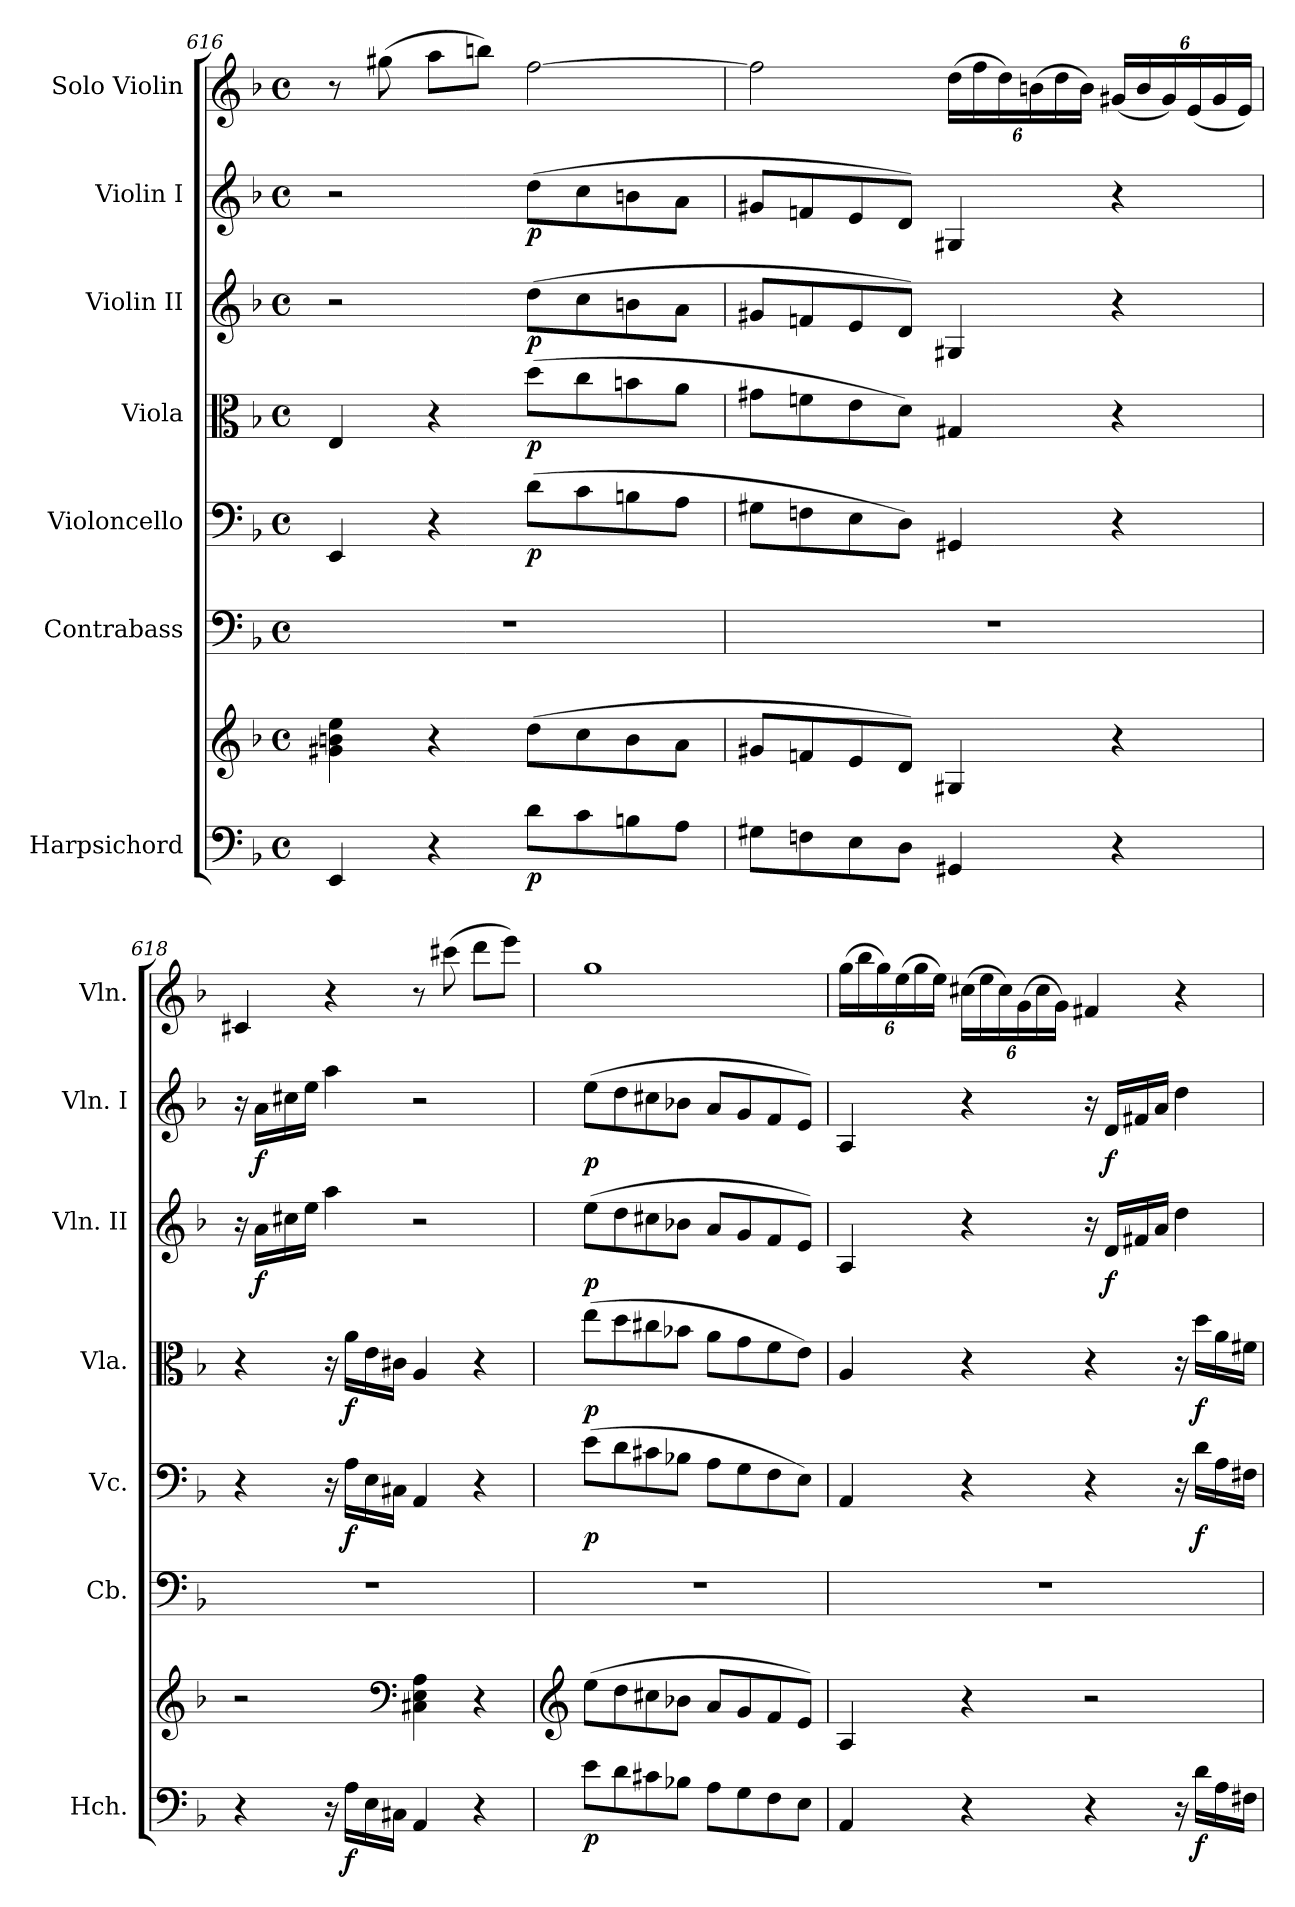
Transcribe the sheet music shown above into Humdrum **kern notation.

**kern	**kern	**dynam	**kern	**kern	**dynam	**kern	**dynam	**kern	**dynam	**kern	**dynam	**kern
*part7	*part7	*part7	*part6	*part5	*part5	*part4	*part4	*part3	*part3	*part2	*part2	*part1
*staff8	*staff7	*staff7/8	*staff6	*staff5	*staff5	*staff4	*staff4	*staff3	*staff3	*staff2	*staff2	*staff1
*I"Harpsichord	*	*	*I"Contrabass	*I"Violoncello	*	*I"Viola	*	*I"Violin II	*	*I"Violin I	*	*I"Solo Violin
*I'Hch.	*	*	*I'Cb.	*I'Vc.	*	*I'Vla.	*	*I'Vln. II	*	*I'Vln. I	*	*I'Vln.
*clefF4	*clefG2	*	*clefF4	*clefF4	*	*clefC3	*	*clefG2	*	*clefG2	*	*clefG2
*	*	*	*ITrd7c12	*	*	*	*	*	*	*	*	*
*k[b-]	*k[b-]	*	*k[b-]	*k[b-]	*	*k[b-]	*	*k[b-]	*	*k[b-]	*	*k[b-]
*M4/4	*M4/4	*	*M4/4	*M4/4	*	*M4/4	*	*M4/4	*	*M4/4	*	*M4/4
*met(c)	*met(c)	*	*met(c)	*met(c)	*	*met(c)	*	*met(c)	*	*met(c)	*	*met(c)
=616	=616	=616	=616	=616	=616	=616	=616	=616	=616	=616	=616	=616
4EE/	4g#X\ 4bn\ 4ee\	.	1r	4EE/	.	4E/	.	2r	.	2r	.	8r
.	.	.	.	.	.	.	.	.	.	.	.	(>8gg#X\
4r	4r	.	.	4r	.	4r	.	.	.	.	.	8aa\L
.	.	.	.	.	.	.	.	.	.	.	.	8bbn\J)
!	!	!LO:DY:b=2	!	!	!LO:DY:b	!	!LO:DY:b	!	!LO:DY:b	!	!LO:DY:b	!
8d\L	(>8dd\L	p	.	(>8d\L	p	(>8dd\L	p	(>8dd\L	p	(>8dd\L	p	[2ff\
8c\	8cc\	.	.	8c\	.	8cc\	.	8cc\	.	8cc\	.	.
8Bn\	8b\	.	.	8Bn\	.	8bn\	.	8bn\	.	8bn\	.	.
8A\J	8a\J	.	.	8A\J	.	8a\J	.	8a\J	.	8a\J	.	.
!!LO:PB:g=z
=617	=617	=617	=617	=617	=617	=617	=617	=617	=617	=617	=617	=617
8G#X\L	8g#X/L	.	1r	8G#X\L	.	8g#X\L	.	8g#X/L	.	8g#X/L	.	2ff\]
8Fn\	8fn/	.	.	8Fn\	.	8fn\	.	8fn/	.	8fn/	.	.
8E\	8e/	.	.	8E\	.	8e\	.	8e/	.	8e/	.	.
8D\J	8d/J)	.	.	8D\J)	.	8d\J)	.	8d/J)	.	8d/J)	.	.
*	*	*	*	*	*	*	*	*	*	*	*	*Xbrackettup
4GG#X/	4G#X/	.	.	4GG#X/	.	4G#X/	.	4G#X/	.	4G#X/	.	(>24dd\LL
.	.	.	.	.	.	.	.	.	.	.	.	24ff\
.	.	.	.	.	.	.	.	.	.	.	.	24dd\)
.	.	.	.	.	.	.	.	.	.	.	.	(>24bn\
.	.	.	.	.	.	.	.	.	.	.	.	24dd\
.	.	.	.	.	.	.	.	.	.	.	.	24b\JJ)
4r	4r	.	.	4r	.	4r	.	4r	.	4r	.	(<24g#X/LL
.	.	.	.	.	.	.	.	.	.	.	.	24b/
.	.	.	.	.	.	.	.	.	.	.	.	24g#/)
.	.	.	.	.	.	.	.	.	.	.	.	(<24e/
.	.	.	.	.	.	.	.	.	.	.	.	24g#/
.	.	.	.	.	.	.	.	.	.	.	.	24e/JJ)
=618	=618	=618	=618	=618	=618	=618	=618	=618	=618	=618	=618	=618
4r	2r	.	1r	4r	.	4r	.	16r	.	16r	.	4c#X/
!	!	!	!	!	!	!	!	!	!LO:DY:b	!	!LO:DY:b	!
.	.	.	.	.	.	.	.	16a\LL	f	16a\LL	f	.
.	.	.	.	.	.	.	.	16cc#X\	.	16cc#X\	.	.
.	.	.	.	.	.	.	.	16ee\JJ	.	16ee\JJ	.	.
16r	.	.	.	16r	.	16r	.	4aa\	.	4aa\	.	4r
!	!	!LO:DY:b=2	!	!	!LO:DY:b	!	!LO:DY:b	!	!	!	!	!
16A\LL	.	f	.	16A\LL	f	16a\LL	f	.	.	.	.	.
16E\	.	.	.	16E\	.	16e\	.	.	.	.	.	.
16C#X\JJ	.	.	.	16C#X\JJ	.	16c#X\JJ	.	.	.	.	.	.
*	*clefF4	*	*	*	*	*	*	*	*	*	*	*
4AA/	4C#X\ 4E\ 4A\	.	.	4AA/	.	4A/	.	2r	.	2r	.	8r
.	.	.	.	.	.	.	.	.	.	.	.	(>8ccc#X\
4r	4r	.	.	4r	.	4r	.	.	.	.	.	8ddd\L
.	.	.	.	.	.	.	.	.	.	.	.	8eee\J)
!!LO:PB:g=z
=619	=619	=619	=619	=619	=619	=619	=619	=619	=619	=619	=619	=619
*	*clefG2	*	*	*	*	*	*	*	*	*	*	*
!	!	!LO:DY:b=2	!	!	!LO:DY:b	!	!LO:DY:b	!	!LO:DY:b	!	!LO:DY:b	!
8e\L	(>8ee\L	p	1r	(>8e\L	p	(>8ee\L	p	(>8ee\L	p	(>8ee\L	p	1gg
8d\	8dd\	.	.	8d\	.	8dd\	.	8dd\	.	8dd\	.	.
8c#X\	8cc#X\	.	.	8c#X\	.	8cc#X\	.	8cc#X\	.	8cc#X\	.	.
8B-X\J	8b-X\J	.	.	8B-X\J	.	8b-X\J	.	8b-X\J	.	8b-X\J	.	.
8A\L	8a/L	.	.	8A\L	.	8a\L	.	8a/L	.	8a/L	.	.
8G\	8g/	.	.	8G\	.	8g\	.	8g/	.	8g/	.	.
8F\	8f/	.	.	8F\	.	8f\	.	8f/	.	8f/	.	.
8E\J	8e/J)	.	.	8E\J)	.	8e\J)	.	8e/J)	.	8e/J)	.	.
=620	=620	=620	=620	=620	=620	=620	=620	=620	=620	=620	=620	=620
4AA/	4A/	.	1r	4AA/	.	4A/	.	4A/	.	4A/	.	(>24gg\LL
.	.	.	.	.	.	.	.	.	.	.	.	24bb-\
.	.	.	.	.	.	.	.	.	.	.	.	24gg\)
.	.	.	.	.	.	.	.	.	.	.	.	(>24ee\
.	.	.	.	.	.	.	.	.	.	.	.	24gg\
.	.	.	.	.	.	.	.	.	.	.	.	24ee\JJ)
4r	4r	.	.	4r	.	4r	.	4r	.	4r	.	(>24cc#X\LL
.	.	.	.	.	.	.	.	.	.	.	.	24ee\
.	.	.	.	.	.	.	.	.	.	.	.	24cc#\)
.	.	.	.	.	.	.	.	.	.	.	.	(>24g\
.	.	.	.	.	.	.	.	.	.	.	.	24cc#\
.	.	.	.	.	.	.	.	.	.	.	.	24g\JJ)
4r	2r	.	.	4r	.	4r	.	16r	.	16r	.	4f#X/
!	!	!	!	!	!	!	!	!	!LO:DY:b	!	!LO:DY:b	!
.	.	.	.	.	.	.	.	16d/LL	f	16d/LL	f	.
.	.	.	.	.	.	.	.	16f#X/	.	16f#X/	.	.
.	.	.	.	.	.	.	.	16a/JJ	.	16a/JJ	.	.
16r	.	.	.	16r	.	16r	.	4dd\	.	4dd\	.	4r
!	!	!LO:DY:b=2	!	!	!LO:DY:b	!	!LO:DY:b	!	!	!	!	!
16d\LL	.	f	.	16d\LL	f	16dd\LL	f	.	.	.	.	.
16A\	.	.	.	16A\	.	16a\	.	.	.	.	.	.
16F#X\JJ	.	.	.	16F#X\JJ	.	16f#X\JJ	.	.	.	.	.	.
=	=	=	=	=	=	=	=	=	=	=	=	=
*-	*-	*-	*-	*-	*-	*-	*-	*-	*-	*-	*-	*-
